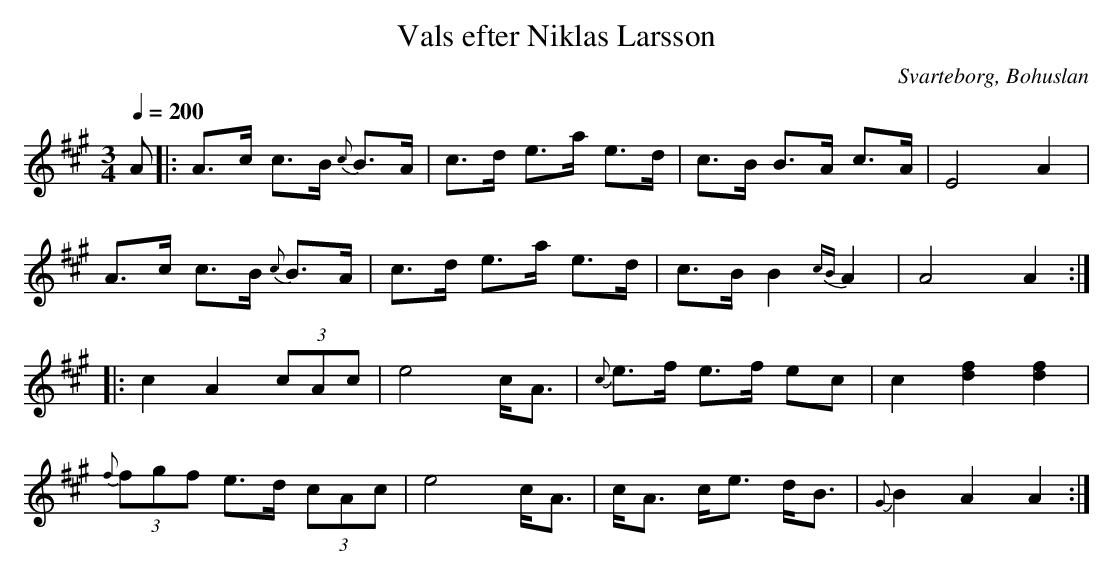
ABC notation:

X:1
T:Vals efter Niklas Larsson
O:Svarteborg, Bohuslan
M: 3/4
L: 1/8
K: A
Q:1/4=200
A |: A>c c>B {c}B>A | c>d e>a e>d | c>B B>A c>A | E4 A2|
A>c c>B {c}B>A | c>d e>a e>d |c>B B2 {cB}A2 |A4 A2 ::
c2 A2 (3cAc | e4 c<A |{c}e>f e>f ec | c2 [d2f2] [d2f2]|
{f}(3fgf e>d (3cAc | e4 c<A | c<A c<e d<B | {G}B2 A2 A2 :|
